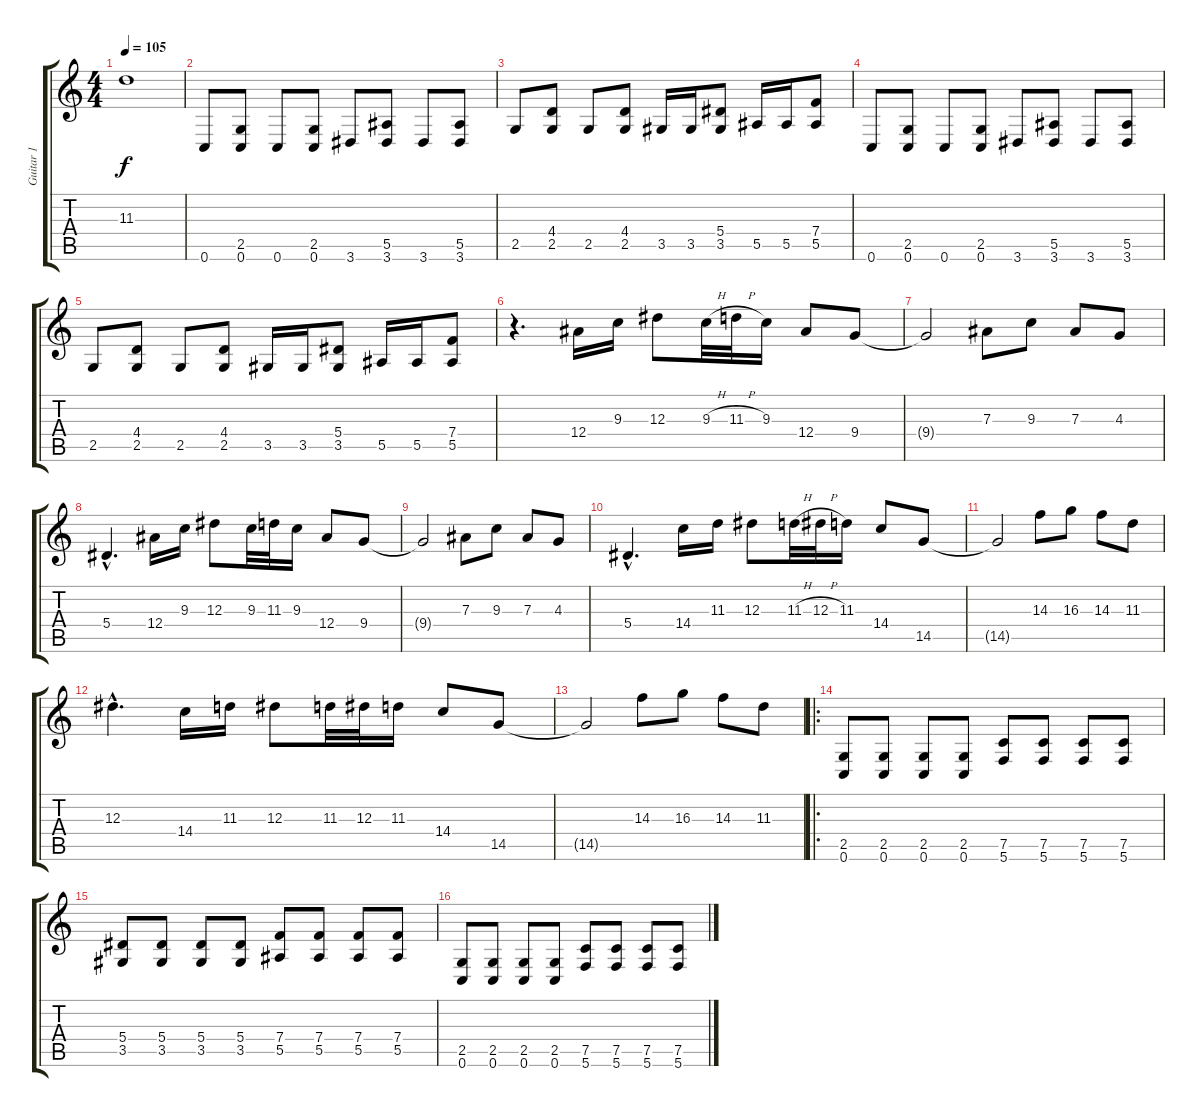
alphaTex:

\track ("Guitar 1" "Guitar 1") {instrument distortionguitar}
\staff {score tabs}
\tuning (C4 G3 Eb3 Bb2 F2 C2) {hide}
\ts (4 4)
\tempo 105
\clef g2
\ks c
11.3{t}.1{dy f} |
0.6.8 (2.5 0.6).8 0.6.8 (2.5 0.6).8 3.6.8 (5.5 3.6).8 3.6.8 (5.5 3.6).8 |
2.5.8 (4.4 2.5).8 2.5.8 (4.4 2.5).8 3.5.16 3.5.16 (5.4 3.5).8 5.5.16 5.5.16 (7.4 5.5).8 |
0.6.8 (2.5 0.6).8 0.6.8 (2.5 0.6).8 3.6.8 (5.5 3.6).8 3.6.8 (5.5 3.6).8 |
2.5.8 (4.4 2.5).8 2.5.8 (4.4 2.5).8 3.5.16 3.5.16 (5.4 3.5).8 5.5.16 5.5.16 (7.4 5.5).8 |
r.4{d} 12.4.16 9.3.16 12.3.8 9.3{h}.32 11.3{h}.32 9.3.16 12.4.8 9.4.8 |
9.4{t}.2 7.3.8 9.3.8 7.3.8 4.3.8 |
5.4{hac}.4{d} 12.4.16 9.3.16 12.3.8 9.3.32 11.3.32 9.3.16 12.4.8 9.4.8 |
9.4{t}.2 7.3.8 9.3.8 7.3.8 4.3.8 |
5.4{hac}.4{d} 14.4.16 11.3.16 12.3.8 11.3{h}.32 12.3{h}.32 11.3.16 14.4.8 14.5.8 |
14.5{t}.2 14.3.8 16.3.8 14.3.8 11.3.8 |
12.3{hac}.4{d} 14.4.16 11.3.16 12.3.8 11.3.32 12.3.32 11.3.16 14.4.8 14.5.8 |
14.5{t}.2 14.3.8 16.3.8 14.3.8 11.3.8 |
\ro
(2.5 0.6).8 (2.5 0.6).8 (2.5 0.6).8 (2.5 0.6).8 (7.5 5.6).8 (7.5 5.6).8 (7.5 5.6).8 (7.5 5.6).8 |
(5.4 3.5).8 (5.4 3.5).8 (5.4 3.5).8 (5.4 3.5).8 (7.4 5.5).8 (7.4 5.5).8 (7.4 5.5).8 (7.4 5.5).8 |
(2.5 0.6).8 (2.5 0.6).8 (2.5 0.6).8 (2.5 0.6).8 (7.5 5.6).8 (7.5 5.6).8 (7.5 5.6).8 (7.5 5.6).8
